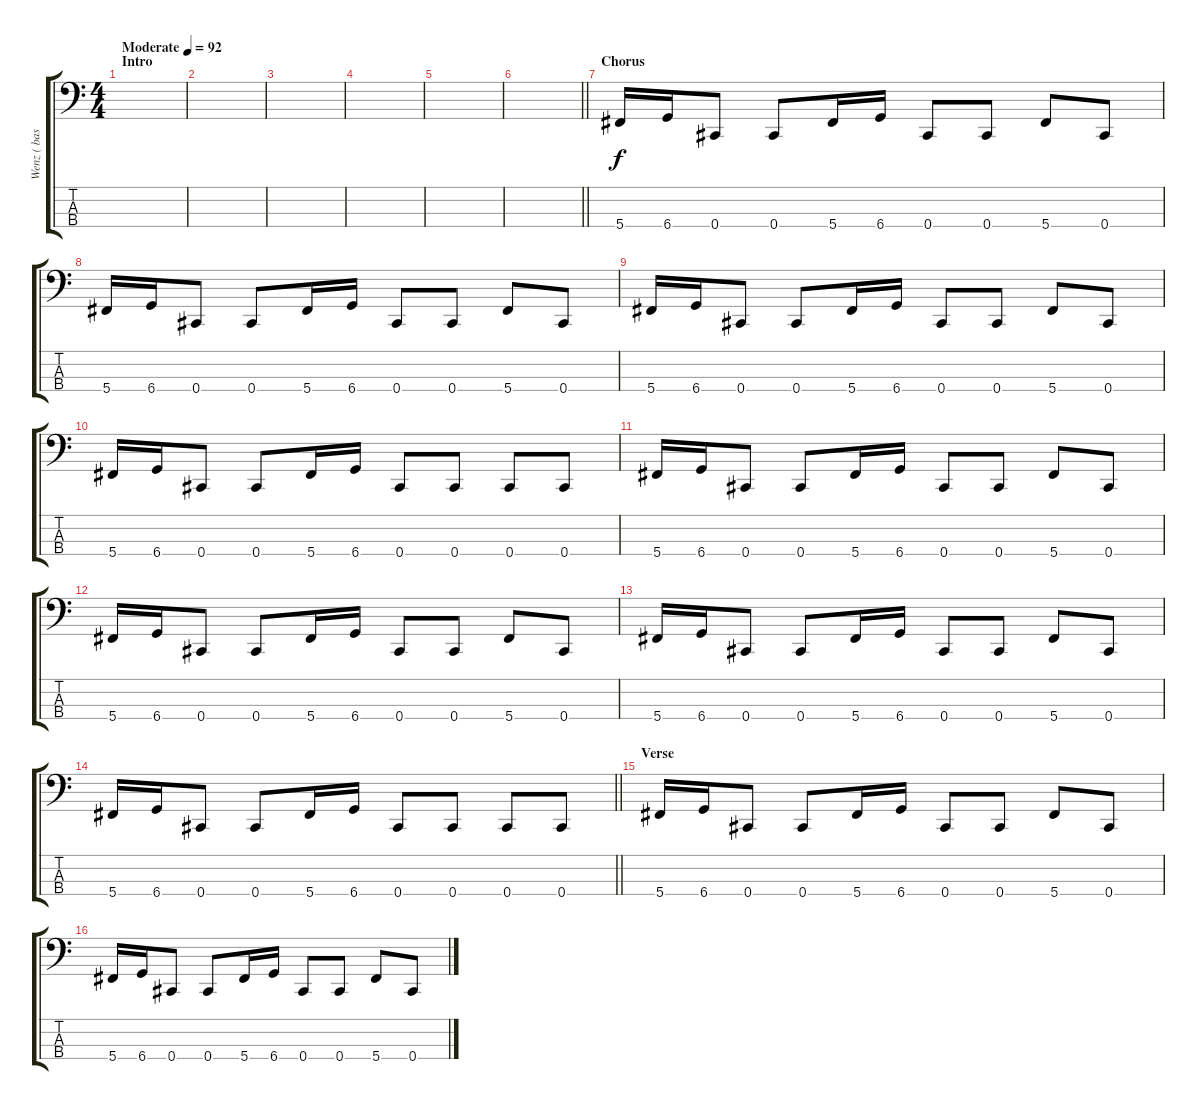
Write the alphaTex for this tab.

\track ("Wenz ( bass )" "Wenz ( bas") {instrument electricbassfinger}
\staff {score tabs}
\tuning (Gb2 Db2 Ab1 Db1) {hide}
\ts (4 4)
\section ("" "Intro")
\tempo (92 "Moderate")
\clef f4
\ks c
|
|
|
|
|
\barLineRight lightlight
|
\section ("" "Chorus")
5.4.16 6.4.16 0.4.8 0.4.8 5.4.16 6.4.16 0.4.8 0.4.8 5.4.8 0.4.8 |
5.4.16 6.4.16 0.4.8 0.4.8 5.4.16 6.4.16 0.4.8 0.4.8 5.4.8 0.4.8 |
5.4.16 6.4.16 0.4.8 0.4.8 5.4.16 6.4.16 0.4.8 0.4.8 5.4.8 0.4.8 |
5.4.16 6.4.16 0.4.8 0.4.8 5.4.16 6.4.16 0.4.8 0.4.8 0.4.8 0.4.8 |
5.4.16 6.4.16 0.4.8 0.4.8 5.4.16 6.4.16 0.4.8 0.4.8 5.4.8 0.4.8 |
5.4.16 6.4.16 0.4.8 0.4.8 5.4.16 6.4.16 0.4.8 0.4.8 5.4.8 0.4.8 |
5.4.16 6.4.16 0.4.8 0.4.8 5.4.16 6.4.16 0.4.8 0.4.8 5.4.8 0.4.8 |
\barLineRight lightlight
5.4.16 6.4.16 0.4.8 0.4.8 5.4.16 6.4.16 0.4.8 0.4.8 0.4.8 0.4.8 |
\section ("" "Verse")
5.4.16 6.4.16 0.4.8 0.4.8 5.4.16 6.4.16 0.4.8 0.4.8 5.4.8 0.4.8 |
5.4.16 6.4.16 0.4.8 0.4.8 5.4.16 6.4.16 0.4.8 0.4.8 5.4.8 0.4.8
